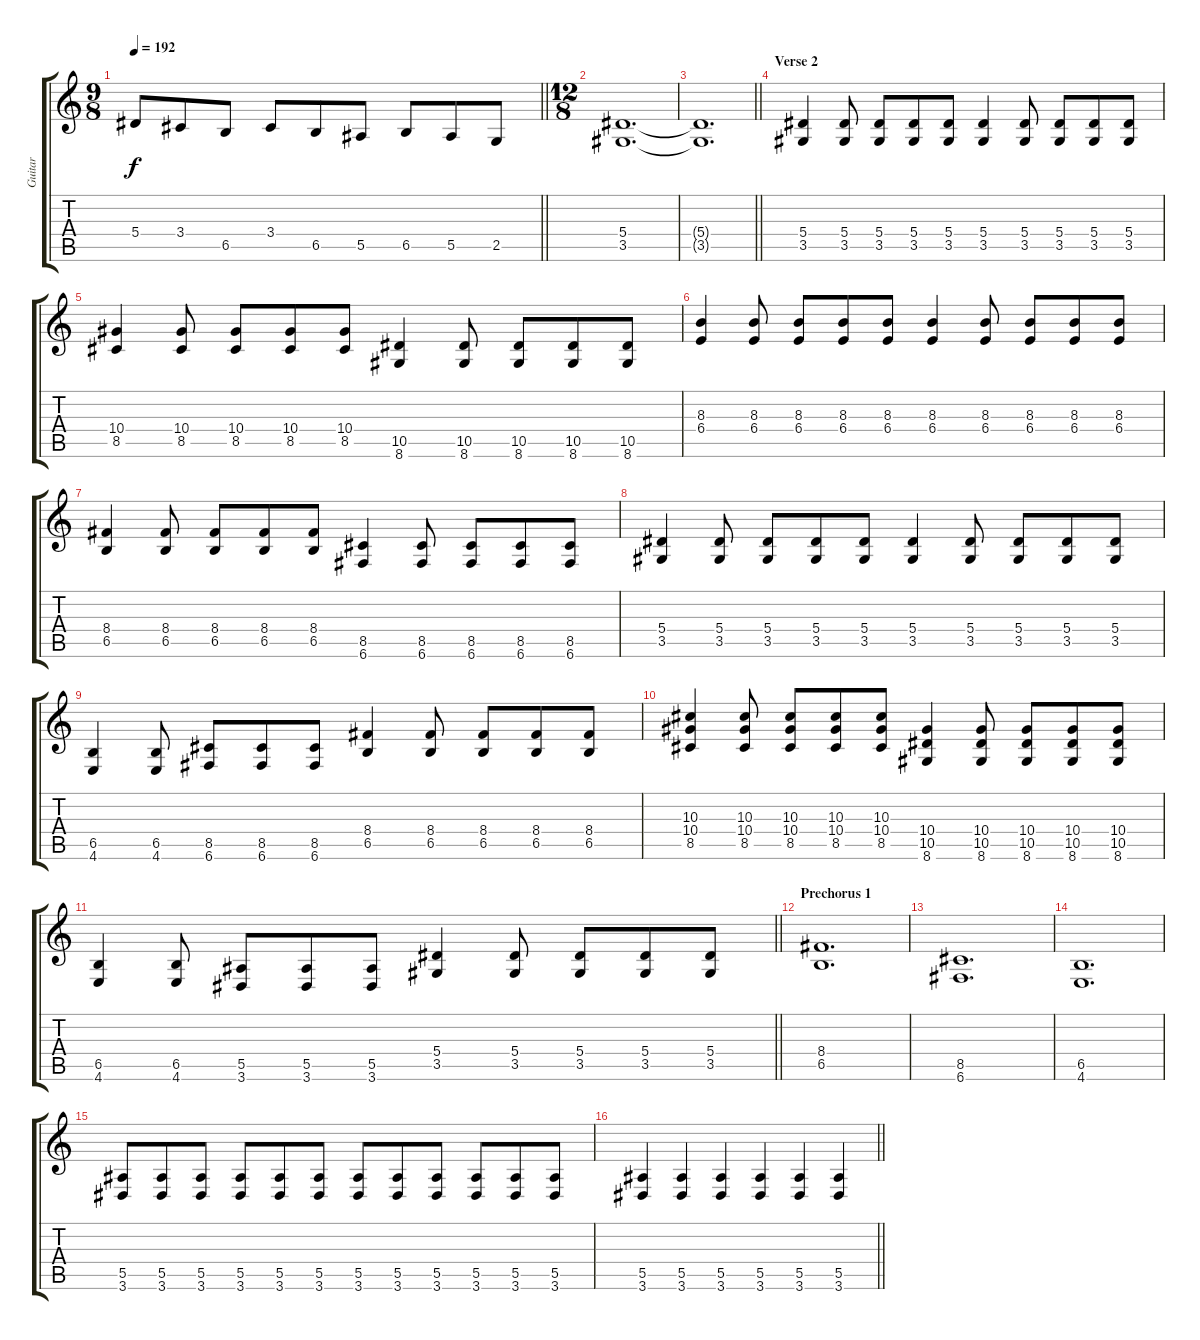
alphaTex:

\track ("Guitar" "Guitar") {instrument distortionguitar}
\staff {score tabs}
\tuning (C4 G3 Eb3 Bb2 F2 C2) {hide}
\ts (9 8)
\tempo 192
\clef g2
\barLineRight lightlight
\ks c
5.4.8{dy f} 3.4.8 6.5.8 3.4.8 6.5.8 5.5.8 6.5.8 5.5.8 2.5.8 |
\ts (12 8)
(5.4 3.5).1{d} |
\barLineRight lightlight
(5.4{t} 3.5{t}).1{d} |
\section ("" "Verse 2")
(5.4 3.5).4 (5.4 3.5).8 (5.4 3.5).8 (5.4 3.5).8 (5.4 3.5).8 (5.4 3.5).4 (5.4 3.5).8 (5.4 3.5).8 (5.4 3.5).8 (5.4 3.5).8 |
(10.4 8.5).4 (10.4 8.5).8 (10.4 8.5).8 (10.4 8.5).8 (10.4 8.5).8 (10.5 8.6).4 (10.5 8.6).8 (10.5 8.6).8 (10.5 8.6).8 (10.5 8.6).8 |
(8.3 6.4).4 (8.3 6.4).8 (8.3 6.4).8 (8.3 6.4).8 (8.3 6.4).8 (8.3 6.4).4 (8.3 6.4).8 (8.3 6.4).8 (8.3 6.4).8 (8.3 6.4).8 |
(8.4 6.5).4 (8.4 6.5).8 (8.4 6.5).8 (8.4 6.5).8 (8.4 6.5).8 (8.5 6.6).4 (8.5 6.6).8 (8.5 6.6).8 (8.5 6.6).8 (8.5 6.6).8 |
(5.4 3.5).4 (5.4 3.5).8 (5.4 3.5).8 (5.4 3.5).8 (5.4 3.5).8 (5.4 3.5).4 (5.4 3.5).8 (5.4 3.5).8 (5.4 3.5).8 (5.4 3.5).8 |
(6.5 4.6).4 (6.5 4.6).8 (8.5 6.6).8 (8.5 6.6).8 (8.5 6.6).8 (8.4 6.5).4 (8.4 6.5).8 (8.4 6.5).8 (8.4 6.5).8 (8.4 6.5).8 |
(10.3 10.4 8.5).4 (10.3 10.4 8.5).8 (10.3 10.4 8.5).8 (10.3 10.4 8.5).8 (10.3 10.4 8.5).8 (10.4 10.5 8.6).4 (10.4 10.5 8.6).8 (10.4 10.5 8.6).8 (10.4 10.5 8.6).8 (10.4 10.5 8.6).8 |
\barLineRight lightlight
(6.5 4.6).4 (6.5 4.6).8 (5.5 3.6).8 (5.5 3.6).8 (5.5 3.6).8 (5.4 3.5).4 (5.4 3.5).8 (5.4 3.5).8 (5.4 3.5).8 (5.4 3.5).8 |
\section ("" "Prechorus 1")
(8.4 6.5).1{d} |
(8.5 6.6).1{d} |
(6.5 4.6).1{d} |
(5.5 3.6).8 (5.5 3.6).8 (5.5 3.6).8 (5.5 3.6).8 (5.5 3.6).8 (5.5 3.6).8 (5.5 3.6).8 (5.5 3.6).8 (5.5 3.6).8 (5.5 3.6).8 (5.5 3.6).8 (5.5 3.6).8 |
\barLineRight lightlight
(5.5 3.6).4 (5.5 3.6).4 (5.5 3.6).4 (5.5 3.6).4 (5.5 3.6).4 (5.5 3.6).4
